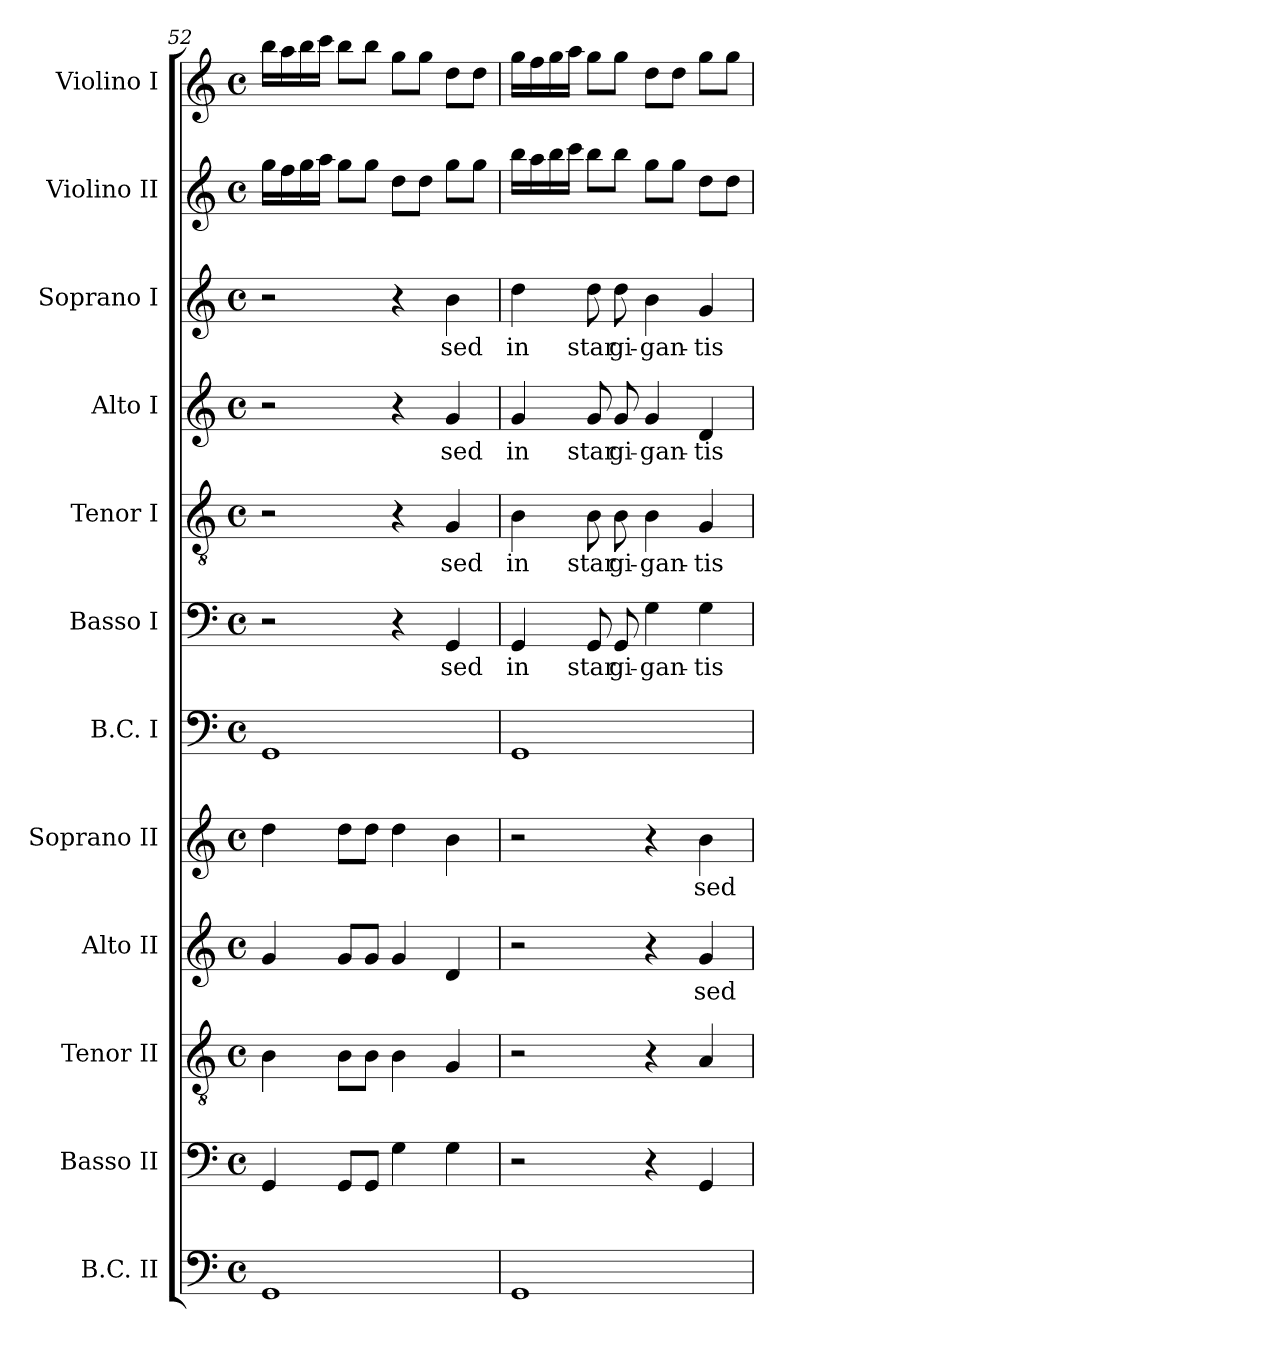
**kern	**kern	**kern	**kern	**text	**kern	**text	**kern	**kern	**text	**kern	**text	**kern	**text	**kern	**text	**kern	**kern
*part12	*part11	*part10	*part9	*part9	*part8	*part8	*part7	*part6	*part6	*part5	*part5	*part4	*part4	*part3	*part3	*part2	*part1
*staff12	*staff11	*staff10	*staff9	*staff9	*staff8	*staff8	*staff7	*staff6	*staff6	*staff5	*staff5	*staff4	*staff4	*staff3	*staff3	*staff2	*staff1
*I"B.C. II	*I"Basso II	*I"Tenor II	*I"Alto II	*	*I"Soprano II	*	*I"B.C. I	*I"Basso I	*	*I"Tenor I	*	*I"Alto I	*	*I"Soprano I	*	*I"Violino II	*I"Violino I
*I'BC2	*I'B 2	*I'T 2	*I'A 2	*	*I'S 2	*	*I'BC1	*I'B 1	*	*I'T 1	*	*I'A 1	*	*I'S 1	*	*I'Vln. II	*I'Vln. I
*clefF4	*clefF4	*clefGv2	*clefG2	*	*clefG2	*	*clefF4	*clefF4	*	*clefGv2	*	*clefG2	*	*clefG2	*	*clefG2	*clefG2
*k[]	*k[]	*k[]	*k[]	*	*k[]	*	*k[]	*k[]	*	*k[]	*	*k[]	*	*k[]	*	*k[]	*k[]
*C:	*C:	*C:	*C:	*	*C:	*	*C:	*C:	*	*C:	*	*C:	*	*C:	*	*C:	*C:
*M4/4	*M4/4	*M4/4	*M4/4	*	*M4/4	*	*M4/4	*M4/4	*	*M4/4	*	*M4/4	*	*M4/4	*	*M4/4	*M4/4
*met(c)	*met(c)	*met(c)	*met(c)	*	*met(c)	*	*met(c)	*met(c)	*	*met(c)	*	*met(c)	*	*met(c)	*	*met(c)	*met(c)
=52	=52	=52	=52	=52	=52	=52	=52	=52	=52	=52	=52	=52	=52	=52	=52	=52	=52
1GG	4GG/	4B\	4g/	.	4dd\	.	1GG	2r	.	2r	.	2r	.	2r	.	16gg\LL	16bb\LL
.	.	.	.	.	.	.	.	.	.	.	.	.	.	.	.	16ff\	16aa\
.	.	.	.	.	.	.	.	.	.	.	.	.	.	.	.	16gg\	16bb\
.	.	.	.	.	.	.	.	.	.	.	.	.	.	.	.	16aa\JJ	16ccc\JJ
.	8GG/L	8B\L	8g/L	.	8dd\L	.	.	.	.	.	.	.	.	.	.	8gg\L	8bb\L
.	8GG/J	8B\J	8g/J	.	8dd\J	.	.	.	.	.	.	.	.	.	.	8gg\J	8bb\J
.	4G\	4B\	4g/	.	4dd\	.	.	4r	.	4r	.	4r	.	4r	.	8dd\L	8gg\L
.	.	.	.	.	.	.	.	.	.	.	.	.	.	.	.	8dd\J	8gg\J
!	!	!	!	!	!	!	!	!	!LO:LY:b	!	!	!	!	!	!	!	!
!	!	!	!	!	!	!	!	!	!	!	!LO:LY:b	!	!	!	!	!	!
!	!	!	!	!	!	!	!	!	!	!	!	!	!LO:LY:b	!	!	!	!
!	!	!	!	!	!	!	!	!	!	!	!	!	!	!	!LO:LY:b	!	!
.	4G\	4G/	4d/	.	4b\	.	.	4GG/	sed	4G/	sed	4g/	sed	4b\	sed	8gg\L	8dd\L
.	.	.	.	.	.	.	.	.	.	.	.	.	.	.	.	8gg\J	8dd\J
=53	=53	=53	=53	=53	=53	=53	=53	=53	=53	=53	=53	=53	=53	=53	=53	=53	=53
!	!	!	!	!	!	!	!	!	!LO:LY:b	!	!	!	!	!	!	!	!
!	!	!	!	!	!	!	!	!	!	!	!LO:LY:b	!	!	!	!	!	!
!	!	!	!	!	!	!	!	!	!	!	!	!	!LO:LY:b	!	!	!	!
!	!	!	!	!	!	!	!	!	!	!	!	!	!	!	!LO:LY:b	!	!
1GG	2r	2r	2r	.	2r	.	1GG	4GG/	in	4B\	in	4g/	in	4dd\	in	16bb\LL	16gg\LL
.	.	.	.	.	.	.	.	.	.	.	.	.	.	.	.	16aa\	16ff\
.	.	.	.	.	.	.	.	.	.	.	.	.	.	.	.	16bb\	16gg\
.	.	.	.	.	.	.	.	.	.	.	.	.	.	.	.	16ccc\JJ	16aa\JJ
!	!	!	!	!	!	!	!	!	!LO:LY:b	!	!	!	!	!	!	!	!
!	!	!	!	!	!	!	!	!	!	!	!LO:LY:b	!	!	!	!	!	!
!	!	!	!	!	!	!	!	!	!	!	!	!	!LO:LY:b	!	!	!	!
!	!	!	!	!	!	!	!	!	!	!	!	!	!	!	!LO:LY:b	!	!
.	.	.	.	.	.	.	.	8GG/	star	8B\	star	8g/	star	8dd\	star	8bb\L	8gg\L
!	!	!	!	!	!	!	!	!	!LO:LY:b	!	!	!	!	!	!	!	!
!	!	!	!	!	!	!	!	!	!	!	!LO:LY:b	!	!	!	!	!	!
!	!	!	!	!	!	!	!	!	!	!	!	!	!LO:LY:b	!	!	!	!
!	!	!	!	!	!	!	!	!	!	!	!	!	!	!	!LO:LY:b	!	!
.	.	.	.	.	.	.	.	8GG/	gi-	8B\	gi-	8g/	gi-	8dd\	gi-	8bb\J	8gg\J
!	!	!	!	!	!	!	!	!	!LO:LY:b	!	!	!	!	!	!	!	!
!	!	!	!	!	!	!	!	!	!	!	!LO:LY:b	!	!	!	!	!	!
!	!	!	!	!	!	!	!	!	!	!	!	!	!LO:LY:b	!	!	!	!
!	!	!	!	!	!	!	!	!	!	!	!	!	!	!	!LO:LY:b	!	!
.	4r	4r	4r	.	4r	.	.	4G\	-gan-	4B\	-gan-	4g/	-gan-	4b\	-gan-	8gg\L	8dd\L
.	.	.	.	.	.	.	.	.	.	.	.	.	.	.	.	8gg\J	8dd\J
!	!	!	!	!LO:LY:b	!	!	!	!	!	!	!	!	!	!	!	!	!
!	!	!	!	!	!	!LO:LY:b	!	!	!	!	!	!	!	!	!	!	!
!	!	!	!	!	!	!	!	!	!LO:LY:b	!	!	!	!	!	!	!	!
!	!	!	!	!	!	!	!	!	!	!	!LO:LY:b	!	!	!	!	!	!
!	!	!	!	!	!	!	!	!	!	!	!	!	!LO:LY:b	!	!	!	!
!	!	!	!	!	!	!	!	!	!	!	!	!	!	!	!LO:LY:b	!	!
.	4GG/	4A/	4g/	sed	4b\	sed	.	4G\	-tis	4G/	-tis	4d/	-tis	4g/	-tis	8dd\L	8gg\L
.	.	.	.	.	.	.	.	.	.	.	.	.	.	.	.	8dd\J	8gg\J
=	=	=	=	=	=	=	=	=	=	=	=	=	=	=	=	=	=
*-	*-	*-	*-	*-	*-	*-	*-	*-	*-	*-	*-	*-	*-	*-	*-	*-	*-
